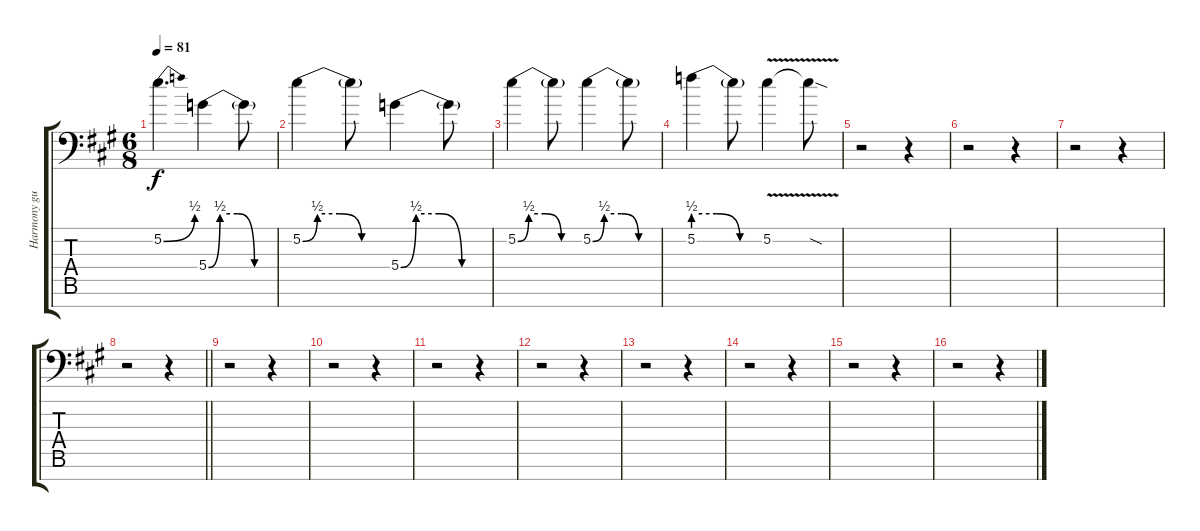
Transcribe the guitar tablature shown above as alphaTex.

\track ("Harmony guitar" "Harmony gu") {instrument overdrivenguitar}
\staff {score tabs}
\tuning (E4 B3 G3 D3 A2 E2 A1) {hide}
\ts (6 8)
\tempo 81
\clef f4
\ks a
5.2{be (bend 0 0 60 2)}.4{d dy f} 5.4{be (custom 0 0 10 2 25 2 40 0 60 0)}.4 5.4{t}.8 |
5.2{be (custom 0 0 10 2 25 2 40 0 60 0)}.4 5.2{t}.8 5.4{be (custom 0 0 10 2 25 2 40 0 60 0)}.4 5.4{t}.8 |
5.2{be (custom 0 0 10 2 25 2 40 0 60 0)}.4 5.2{t}.8 5.2{be (custom 0 0 10 2 25 2 40 0 60 0)}.4 5.2{t}.8 |
5.2{be (custom 0 2 20 2 40 0 60 0)}.4 5.2{t}.8 5.2{v}.4 5.2{sod t}.8 |
r.2 r.4 |
r.2 r.4 |
r.2 r.4 |
\barLineRight lightlight
r.2 r.4 |
r.2 r.4 |
r.2 r.4 |
r.2 r.4 |
r.2 r.4 |
r.2 r.4 |
r.2 r.4 |
r.2 r.4 |
r.2 r.4
